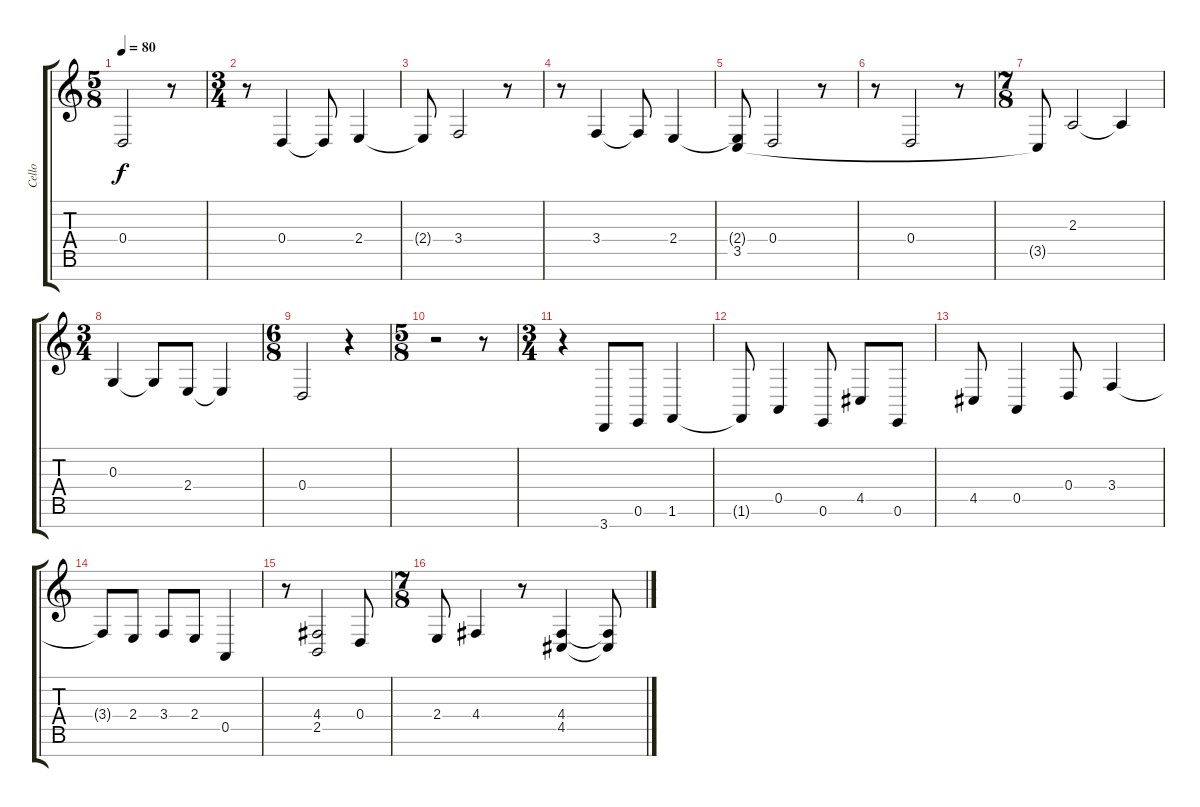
\track ("Cello" "Cello") {instrument cello}
\staff {score tabs}
\tuning (E4 B3 G3 D3 A2 E2 B1) {hide}
\ts (5 8)
\tempo 80
\clef g2
\ks c
0.4.2{dy f} r.8 |
\ts (3 4)
r.8 0.4.4 0.4{t}.8 2.4.4 |
2.4{t}.8 3.4.2 r.8 |
r.8 3.4.4 3.4{t}.8 2.4.4 |
(2.4{t} 3.5).8 0.4.2 r.8 |
r.8 0.4.2 r.8 |
\ts (7 8)
3.5{t}.8 2.3.2 2.3{t}.4 |
\ts (3 4)
0.3.4 0.3{t}.8 2.4.8 2.4{t}.4 |
\ts (6 8)
0.4.2 r.4 |
\ts (5 8)
r.2 r.8 |
\ts (3 4)
r.4 3.7.8 0.6.8 1.6.4 |
1.6{t}.8 0.5.4 0.6.8 4.5.8 0.6.8 |
4.5.8 0.5.4 0.4.8 3.4.4 |
3.4{t}.8 2.4.8 3.4.8 2.4.8 0.5.4 |
r.8 (4.4 2.5).2 0.4.8 |
\ts (7 8)
2.4.8 4.4.4 r.8 (4.4 4.5).4 (4.4{t} 4.5{t}).8
